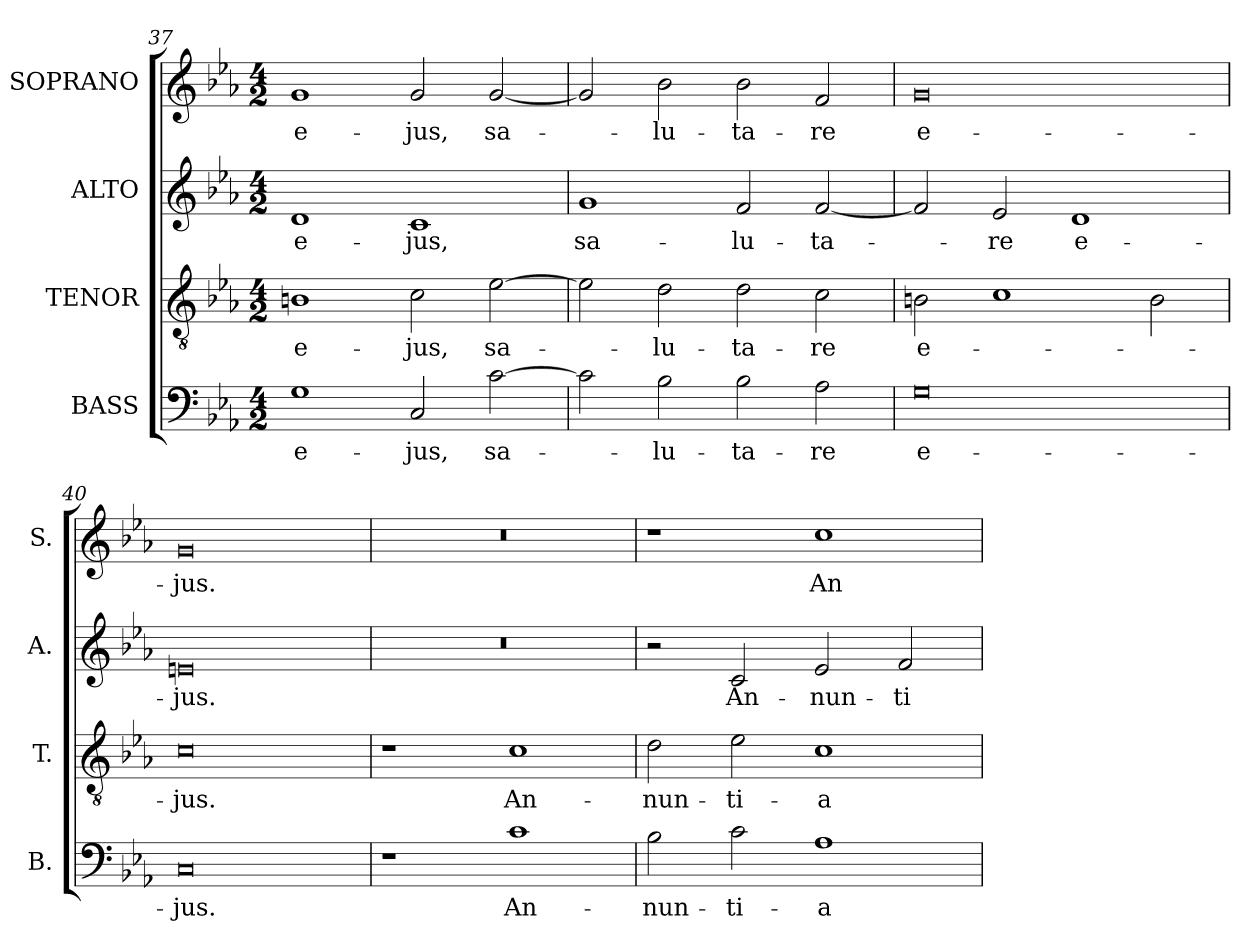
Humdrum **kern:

**kern	**text	**kern	**text	**kern	**text	**kern	**text
*part4	*part4	*part3	*part3	*part2	*part2	*part1	*part1
*staff4	*staff4	*staff3	*staff3	*staff2	*staff2	*staff1	*staff1
*I"BASS	*	*I"TENOR	*	*I"ALTO	*	*I"SOPRANO	*
*I'B.	*	*I'T.	*	*I'A.	*	*I'S.	*
*clefF4	*	*clefGv2	*	*clefG2	*	*clefG2	*
*	*	*ITrd7c12	*	*	*	*	*
*k[b-e-a-]	*	*k[b-e-a-]	*	*k[b-e-a-]	*	*k[b-e-a-]	*
*E-:	*	*E-:	*	*E-:	*	*E-:	*
*M4/2	*	*M4/2	*	*M4/2	*	*M4/2	*
=37	=37	=37	=37	=37	=37	=37	=37
!	!LO:LY:b:color=#000000	!	!	!	!	!	!
!	!	!	!LO:LY:b:color=#000000	!	!	!	!
!	!	!	!	!	!LO:LY:b:color=#000000	!	!
!	!	!	!	!	!	!	!LO:LY:b:color=#000000
1Gi	e-	1BBni	e-	1di	e-	1gi	e-
!	!LO:LY:b:color=#000000	!	!	!	!	!	!
!	!	!	!LO:LY:b:color=#000000	!	!	!	!
!	!	!	!	!	!LO:LY:b:color=#000000	!	!
!	!	!	!	!	!	!	!LO:LY:b:color=#000000
2Ci/	-jus,	2Ci\	-jus,	1ci	-jus,	2gi/	-jus,
!	!LO:LY:b:color=#000000	!	!	!	!	!	!
!	!	!	!LO:LY:b:color=#000000	!	!	!	!
!	!	!	!	!	!	!	!LO:LY:b:color=#000000
[2ci\	sa-	[2E-i\	sa-	.	.	[2gi/	sa-
=38	=38	=38	=38	=38	=38	=38	=38
!	!	!	!	!	!LO:LY:b:color=#000000	!	!
2ci\]	.	2E-i\]	.	1gi	sa-	2gi/]	.
!	!LO:LY:b:color=#000000	!	!	!	!	!	!
!	!	!	!LO:LY:b:color=#000000	!	!	!	!
!	!	!	!	!	!	!	!LO:LY:b:color=#000000
2B-i\	-lu-	2Di\	-lu-	.	.	2b-i\	-lu-
!	!LO:LY:b:color=#000000	!	!	!	!	!	!
!	!	!	!LO:LY:b:color=#000000	!	!	!	!
!	!	!	!	!	!LO:LY:b:color=#000000	!	!
!	!	!	!	!	!	!	!LO:LY:b:color=#000000
2B-i\	-ta-	2Di\	-ta-	2fi/	-lu-	2b-i\	-ta-
!	!LO:LY:b:color=#000000	!	!	!	!	!	!
!	!	!	!LO:LY:b:color=#000000	!	!	!	!
!	!	!	!	!	!LO:LY:b:color=#000000	!	!
!	!	!	!	!	!	!	!LO:LY:b:color=#000000
2A-i\	-re	2Ci\	-re	[2fi/	-ta-	2fi/	-re
=39	=39	=39	=39	=39	=39	=39	=39
!	!LO:LY:b:color=#000000	!	!	!	!	!	!
!	!	!	!LO:LY:b:color=#000000	!	!	!	!
!	!	!	!	!	!	!	!LO:LY:b:color=#000000
0Gi	e-	2BBni\	e-	2fi/]	.	0gi	e-
!	!	!	!	!	!LO:LY:b:color=#000000	!	!
.	.	1Ci	.	2e-i/	-re	.	.
!	!	!	!	!	!LO:LY:b:color=#000000	!	!
.	.	.	.	1di	e-	.	.
.	.	2BBi\	.	.	.	.	.
!!LO:PB:g=z
=40	=40	=40	=40	=40	=40	=40	=40
!	!LO:LY:b:color=#000000	!	!	!	!	!	!
!	!	!	!LO:LY:b:color=#000000	!	!	!	!
!	!	!	!	!	!LO:LY:b:color=#000000	!	!
!	!	!	!	!	!	!	!LO:LY:b:color=#000000
0Ci	-jus.	0Ci	-jus.	0eni	-jus.	0gi	-jus.
=41	=41	=41	=41	=41	=41	=41	=41
!	!	!	!	!LO:N:vis=1	!	!LO:N:vis=1	!
1r	.	1r	.	0r	.	0r	.
!	!LO:LY:b:color=#000000	!	!	!	!	!	!
!	!	!	!LO:LY:b:color=#000000	!	!	!	!
1ci	An-	1Ci	An-	.	.	.	.
=42	=42	=42	=42	=42	=42	=42	=42
!	!LO:LY:b:color=#000000	!	!	!	!	!	!
!	!	!	!LO:LY:b:color=#000000	!	!	!	!
2B-i\	-nun-	2Di\	-nun-	2r	.	1r	.
!	!LO:LY:b:color=#000000	!	!	!	!	!	!
!	!	!	!LO:LY:b:color=#000000	!	!	!	!
!	!	!	!	!	!LO:LY:b:color=#000000	!	!
2ci\	-ti-	2E-i\	-ti-	2ci/	An-	.	.
!	!LO:LY:b:color=#000000	!	!	!	!	!	!
!	!	!	!LO:LY:b:color=#000000	!	!	!	!
!	!	!	!	!	!LO:LY:b:color=#000000	!	!
!	!	!	!	!	!	!	!LO:LY:b:color=#000000
1A-i	-a-	1Ci	-a-	2e-i/	-nun-	1cci	An-
!	!	!	!	!	!LO:LY:b:color=#000000	!	!
.	.	.	.	2fi/	-ti-	.	.
=	=	=	=	=	=	=	=
*-	*-	*-	*-	*-	*-	*-	*-
